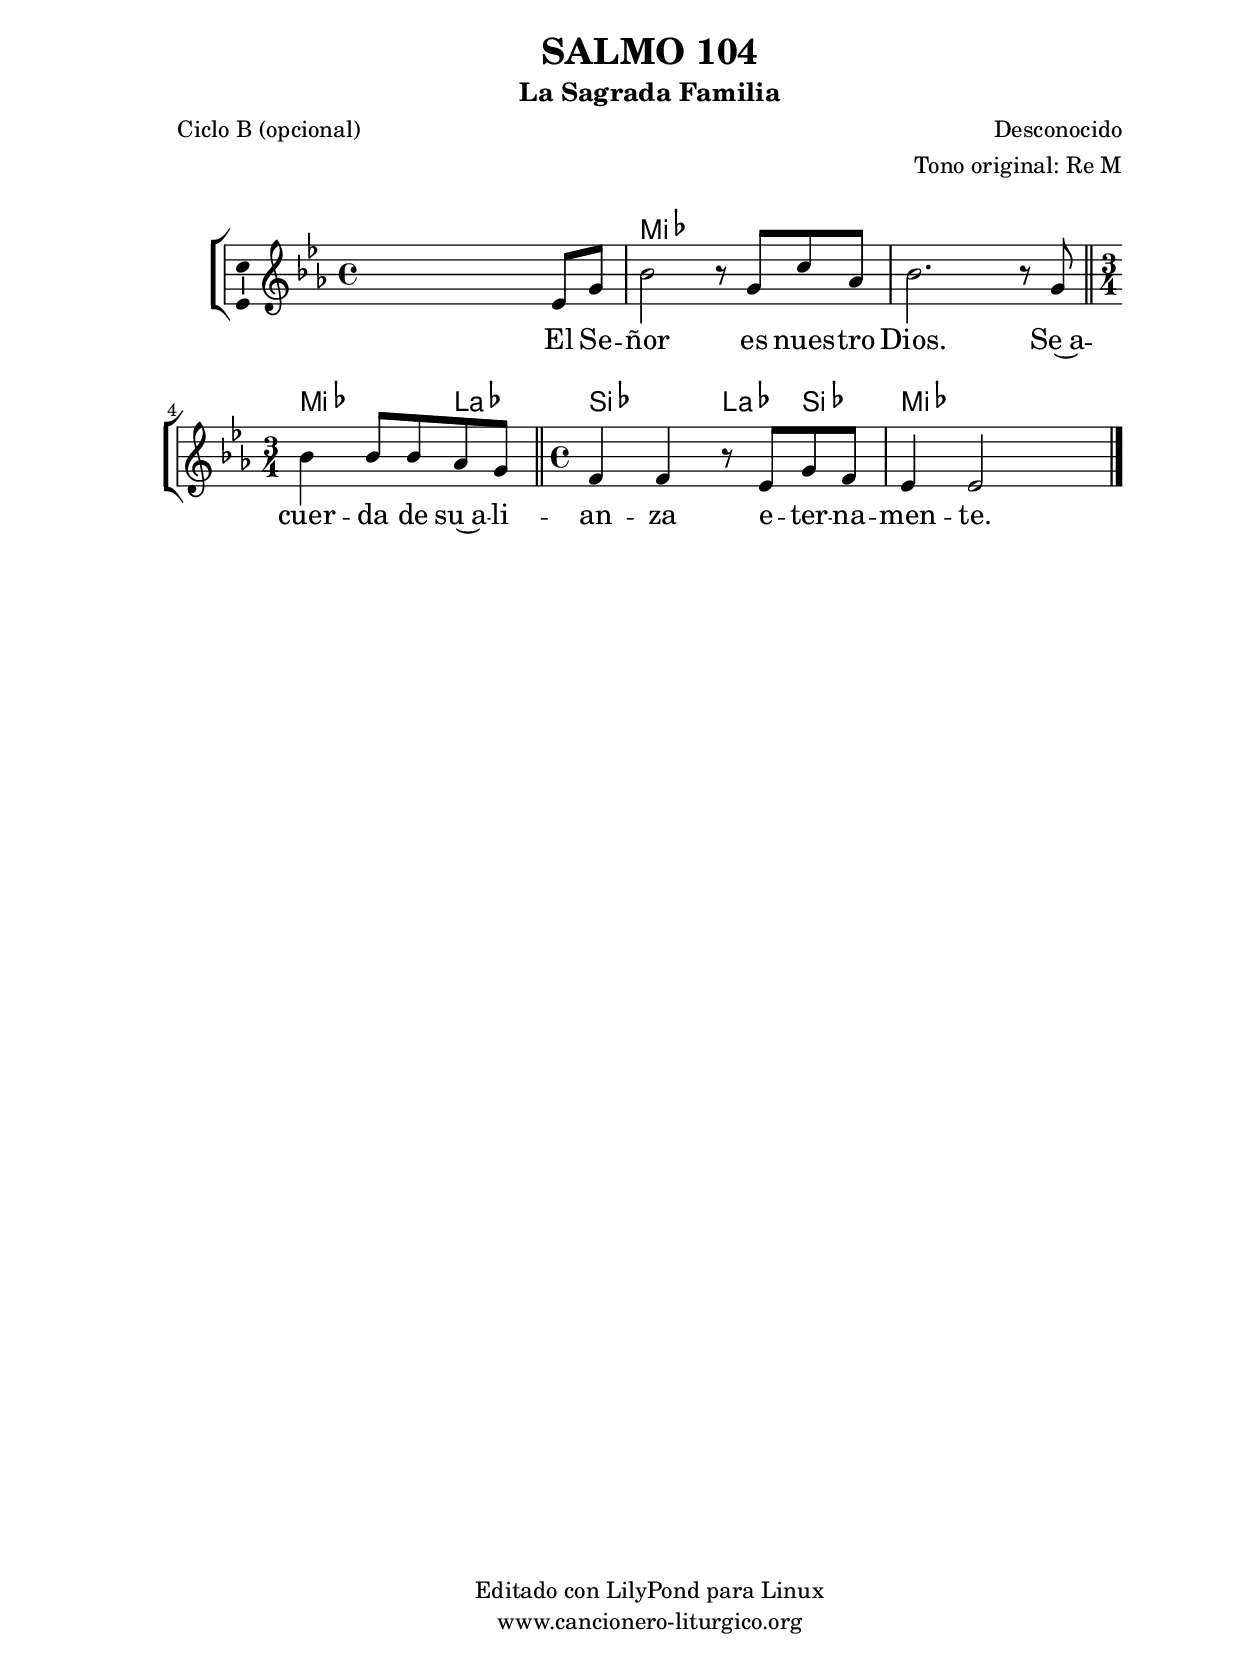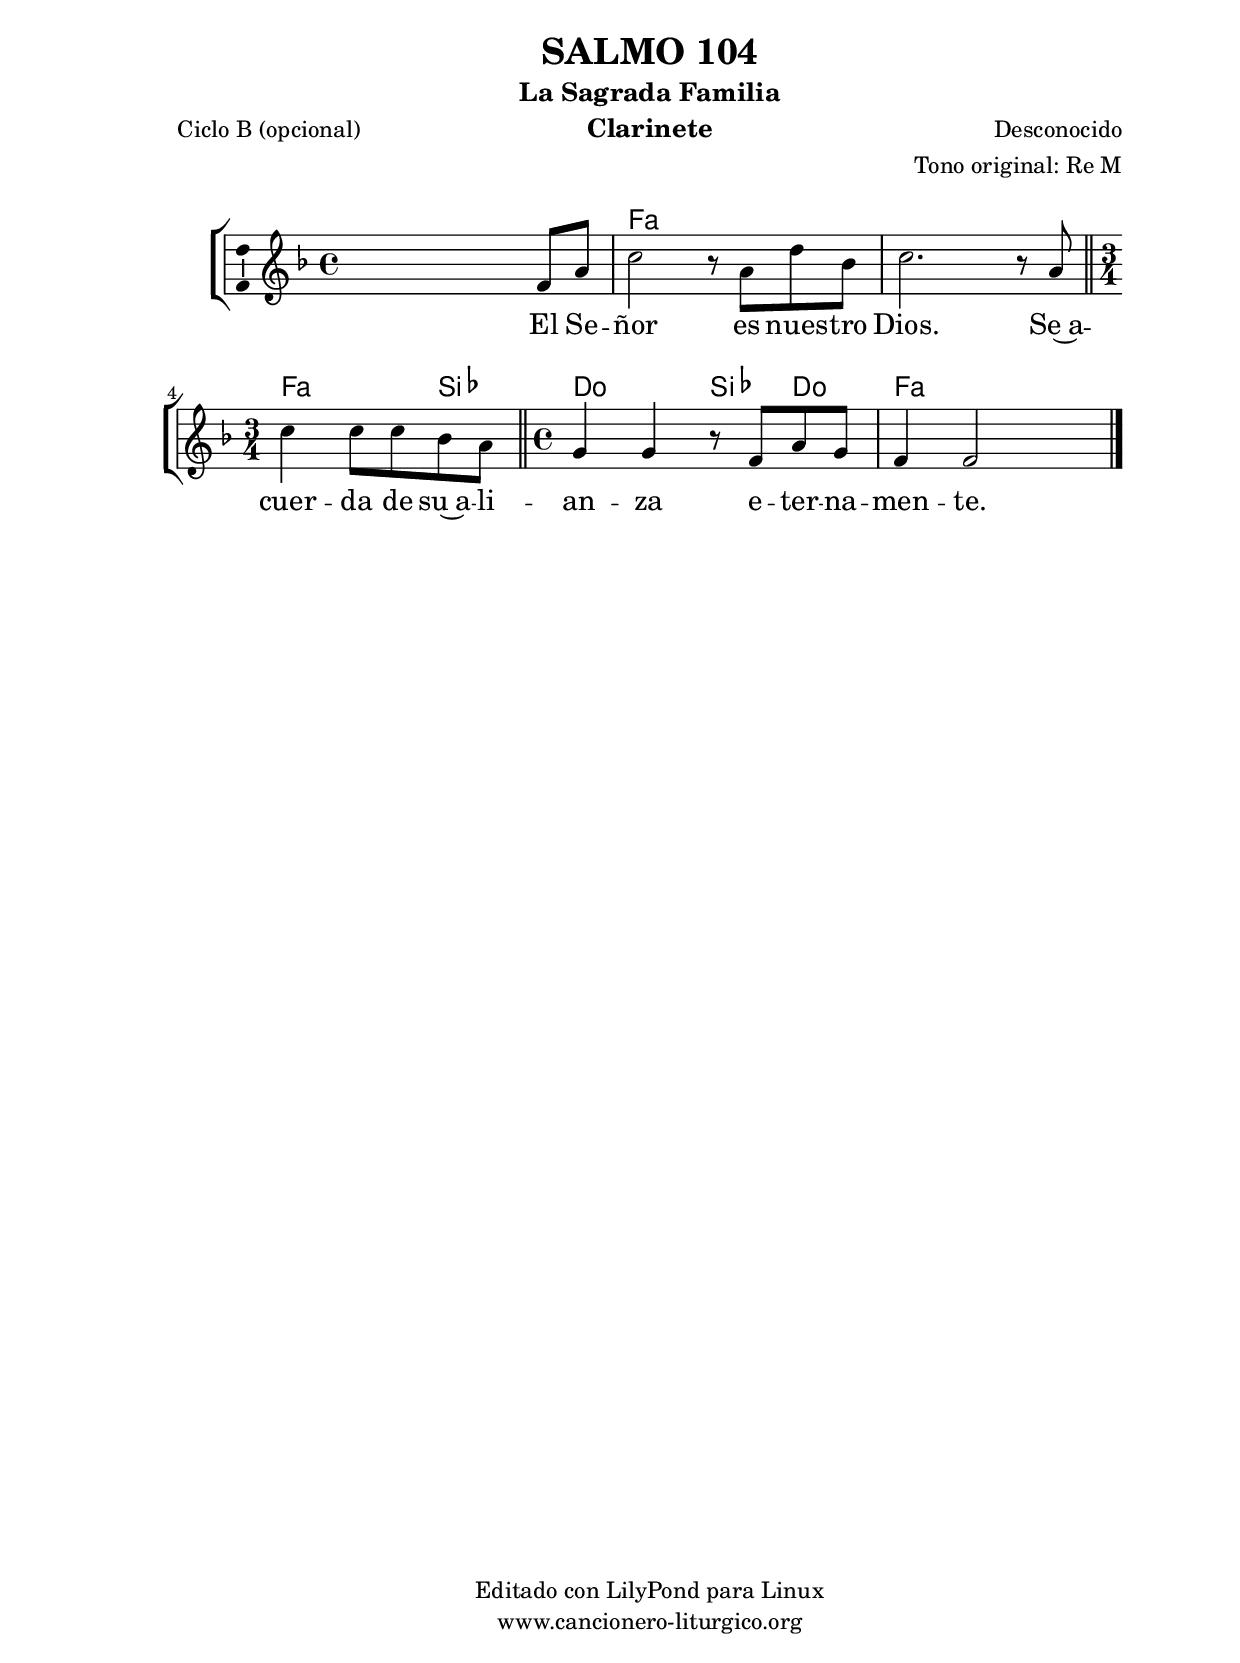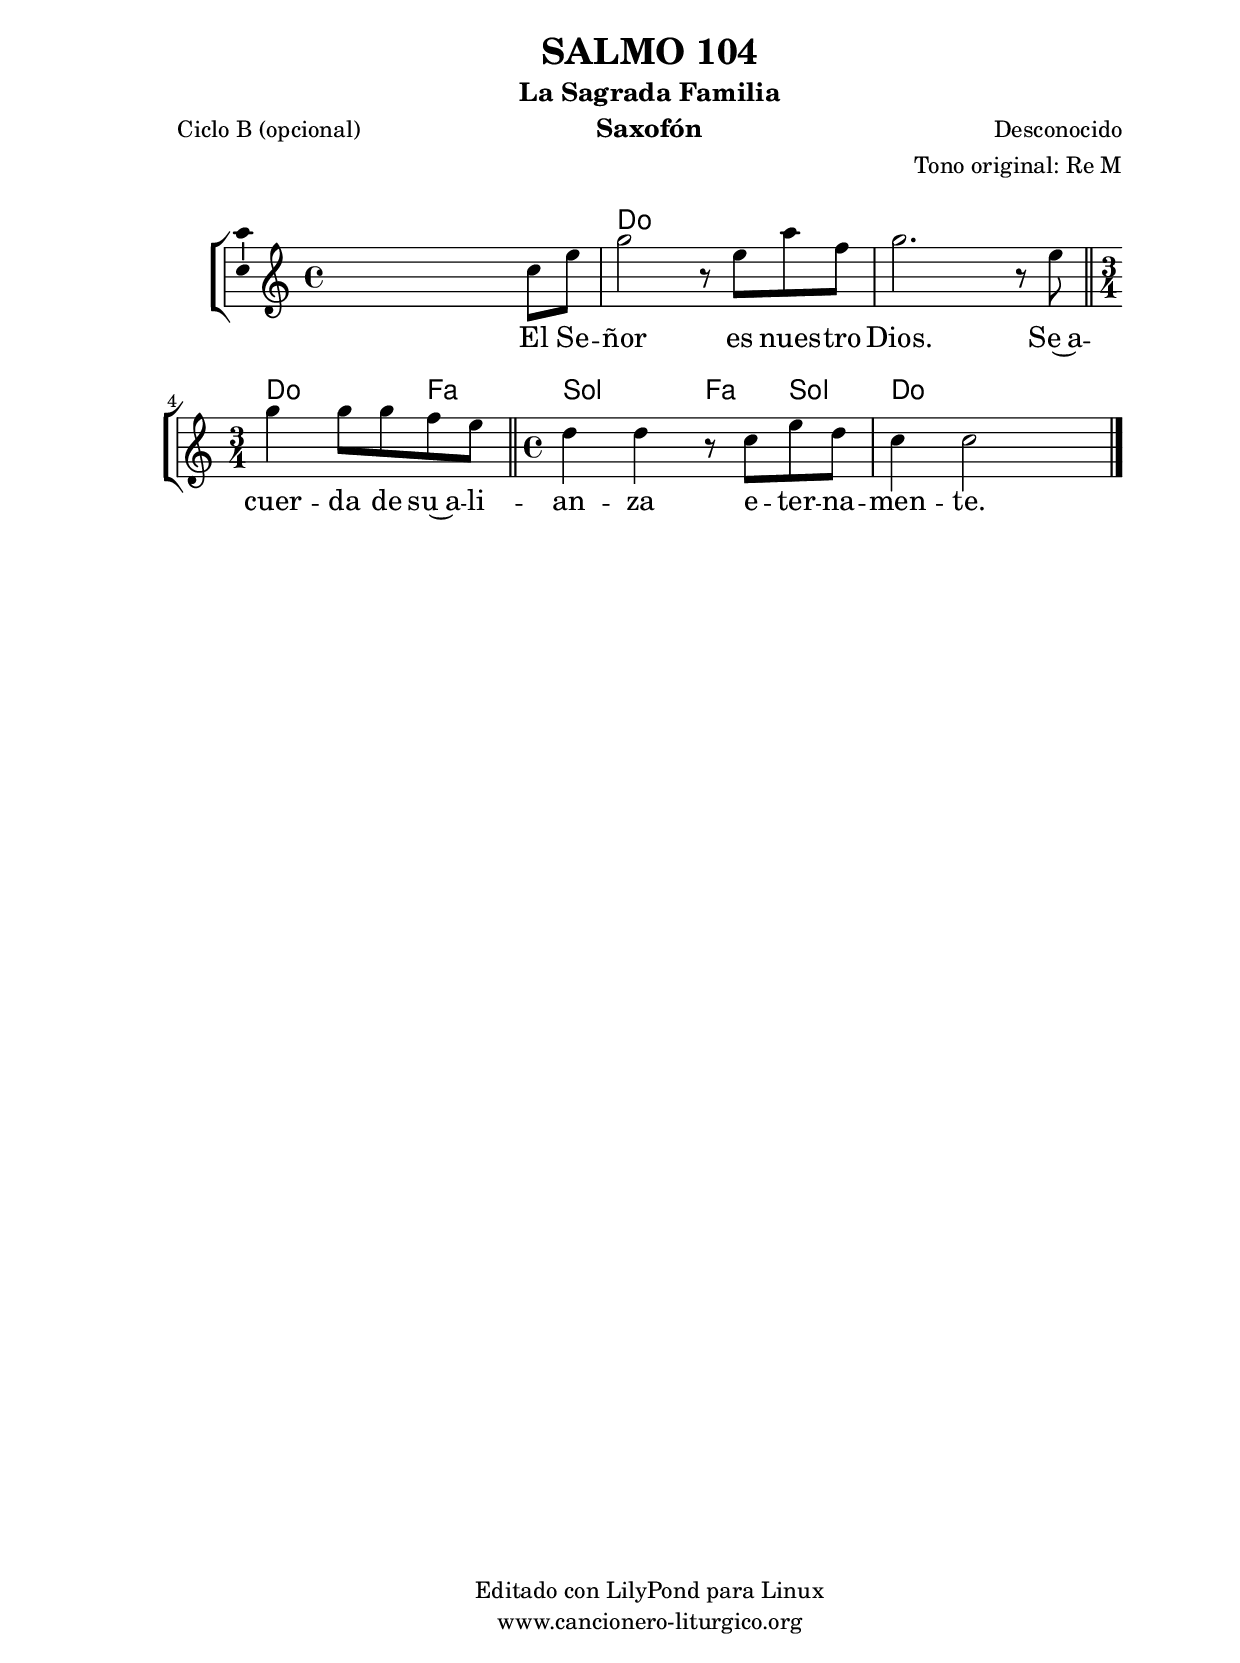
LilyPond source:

%
%para convertir .midi en .wav:
%timidity filename.midi -Ow -o finename.wav
%
%
%Para convertir de .wav a .mp3:
%lame -h -m j filename.wav
%
%
%para escuchar el midi:
%timidity nombrefichero.midi
%


%versión de lilypond para la que se ha escrito esta partitura:
\version "2.16.0"

	%Tamaño papel
	#(set-default-paper-size "a4")
	%Tamaño partitura
	#(set-global-staff-size 20)
	%No responde al pulsar sobre una nota
	#(ly:set-option 'point-and-click #f)

%parámetros del encabezamiento:
\header {
	title = "SALMO 104"
	subtitle = "La Sagrada Familia"
	composer = "Desconocido"
	poet = "Ciclo B (opcional)"
	meter = ""
	arranger = "Tono original: Re M"
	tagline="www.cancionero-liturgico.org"
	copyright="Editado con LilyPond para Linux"
	tiempo = "Navidad"
	usos = "Salmo"
	letra = "El Señor es nuestro Dios. Se acuerda de su alianza eternamente."
	}

%parámetros asociados al papel:
\paper  {
	oddHeaderMarkup = \markup {\fill-line { \on-the-fly #not-first-page \fromproperty #'header:title \on-the-fly #not-first-page \fromproperty #'header:composer }}
	evenHeaderMarkup = \markup {\fill-line { \fromproperty #'header:composer \fromproperty #'header:title }}
	#(set-paper-size "a4")
	print-page-number = ##f
	first-page-number = 1
	print-first-page-number = ##f
%	head-separation = 3.0 \cm
	top-margin = 2.0 \cm
	bottom-margin = 0.5\cm
%%%	bottom-margin = -1.0\cm
	left-margin = 3.0 \cm
	line-width = 16.0 \cm 
	indent = 8\mm
	interscoreline = 2.\mm
	between-system-space = 15\mm
%	para que las partituras no llenen la hoja:
	ragged-bottom = ##t
%	idem para la última hoja:
	ragged-last-bottom = ##f
%	para que las partituras llenen el ancho del papel:
	ragged-last = ##f
	after-title-space = 2.5 \cm
%page-count=1
%system-count=8

	%Flexible Vertical Spacing
%	markup-markup-spacing =
%	#'((basic-distance . 15) (minimum-distance . 15) (padding . 3))
	markup-system-spacing =
	#'((basic-distance . 15) (minimum-distance . 15) (padding . 3))
	system-system-spacing =
	#'((basic-distance . 15) (minimum-distance . 15) (padding . 3))
	score-system-spacing =
	#'((basic-distance . 15) (minimum-distance . 15) (padding . 5))
%	top-system-spacing = % header
%	#'((basic-distance . 8) (minimum-distance . 0) (padding . 3))
%	top-markup-spacing =
%	#'((basic-distance . 20) (minimum-distance . 20) (padding . 3))
	last-bottom-spacing = % footer
	#'((basic-distance . 5) (minimum-distance . 5) (padding . 3))
%	score-markup-spacing =
%	#'((basic-distance . 16) (minimum-distance . 13) (padding . 3))

	}


%parámetros que afectan a toda la partitura:
global =  {
	%clave de sol (G):
	\clef G
	%armadura:
	\transpose d ees
	\key d \major
	\tempo 4=100
	\set Score.tempoHideNote = ##t
	}


acordes = {
	\italianChords
	\chordmode {
	\transpose d ees
{

s1
d2 s d s d g4 a2 g4 a d2 s

	}
	}
}

melodia = 
	\transpose d ees
{
	\relative c'{

\time 4/4
s2 s4 d8 fis8
a2 r8 fis8 b g
a2. r8 fis8
\bar "||"
\time 3/4
a4 a8 a g fis
\bar "||"
\time 4/4
e4 e r8 d8 fis e
d4 d2 s4

	\bar "|."
	}
	}


texto = \lyricmode {
El Se -- ñor es nues -- tro Dios.
Se~a -- cuer -- da de su~a -- li -- an -- za e -- ter -- na -- men -- te.
	}


acordesStaff = \context ChordNames = acordesStaff <<
	\set chordChanges = ##t
	\acordes
	>>


vozStaff = \context Voice = vozStaff
\with {\consists "Ambitus_engraver"}
<<
%	\set Staff.instrumentName = ""
%	\set Staff.shortInstrumentName = ""
%	\set Staff.midiInstrument = #"clarinet"
%	\set Staff.midiInstrument = #"cello"
%	\set Staff.midiInstrument = #"flute"
	\set Staff.midiInstrument = #"electric guitar (jazz)"
%	\set Staff.midiInstrument = #"english horn"
%	\set Staff.midiInstrument = #"violin"
%	\set Staff.midiInstrument = #"glockenspiel"
	\set Staff.midiMinimumVolume = #0.7
	\set Staff.midiMaximumVolume = #0.9
	\global
	\melodia
	>>


textoStaff = \context Lyrics = textoStaff <<
	\lyricsto vozStaff \texto
	>>

\book {
	\score {
		\context ChoirStaff {
			\override StaffGroup.SystemStartBracket #'collapse-height = #1
			\override Score.SystemStartBar #'collapse-height = #1
			<<
			\acordesStaff
			\vozStaff
			\textoStaff
			>>
			}
		\layout {
	    		\context {
				\Lyrics
				\override LyricText #'font-size = #2
				}
	   		 \context {
				\Score
				%fontSize = #3
				\override StaffSymbol #'staff-space = #(magstep +3)
				%\override Beam #'thickness = #0.55
				%\override SpacingSpanner #'spacing-increment = #1.0
				%\override Slur #'height-limit = #1.5
				}
			}
		}
	\score {
		\unfoldRepeats
		\context ChoirStaff {
			<<
			\acordesStaff
			\vozStaff
			>>
			}
		\midi {
	  		\context {
	  			\Score
				tempoWholesPerMinute = #(ly:make-moment 70 4)
				}
			}
		}
	}

%Partitura para clarinete
#(define output-suffix "C")
\book {
	\header{
		instrument = "Clarinete"
		}
	\score {
		\context ChoirStaff {
			\override StaffGroup.SystemStartBracket #'collapse-height = #1
			\override Score.SystemStartBar #'collapse-height = #1
\transpose c d
			<<
			\acordesStaff
			\vozStaff
			\textoStaff
			>>
			}
		\layout {
	    		\context {
				\Lyrics
				\override LyricText #'font-size = #2
				}
	   		 \context {
				\Score
				%fontSize = #3
				\override StaffSymbol #'staff-space = #(magstep +3)
				%\override Beam #'thickness = #0.55
				%\override SpacingSpanner #'spacing-increment = #1.0
				%\override Slur #'height-limit = #1.5
				}
			}
		}
	}

%Partitura para saxofón
#(define output-suffix "S")
\book {
	\header{
		instrument = "Saxofón"
		}
	\score {
		\context ChoirStaff {
			\override StaffGroup.SystemStartBracket #'collapse-height = #1
			\override Score.SystemStartBar #'collapse-height = #1
\transpose c a
			<<
			\acordesStaff
			\vozStaff
			\textoStaff
			>>
			}
		\layout {
	    		\context {
				\Lyrics
				\override LyricText #'font-size = #2
				}
	   		 \context {
				\Score
				%fontSize = #3
				\override StaffSymbol #'staff-space = #(magstep +3)
				%\override Beam #'thickness = #0.55
				%\override SpacingSpanner #'spacing-increment = #1.0
				%\override Slur #'height-limit = #1.5
				}
			}
		}
	}

